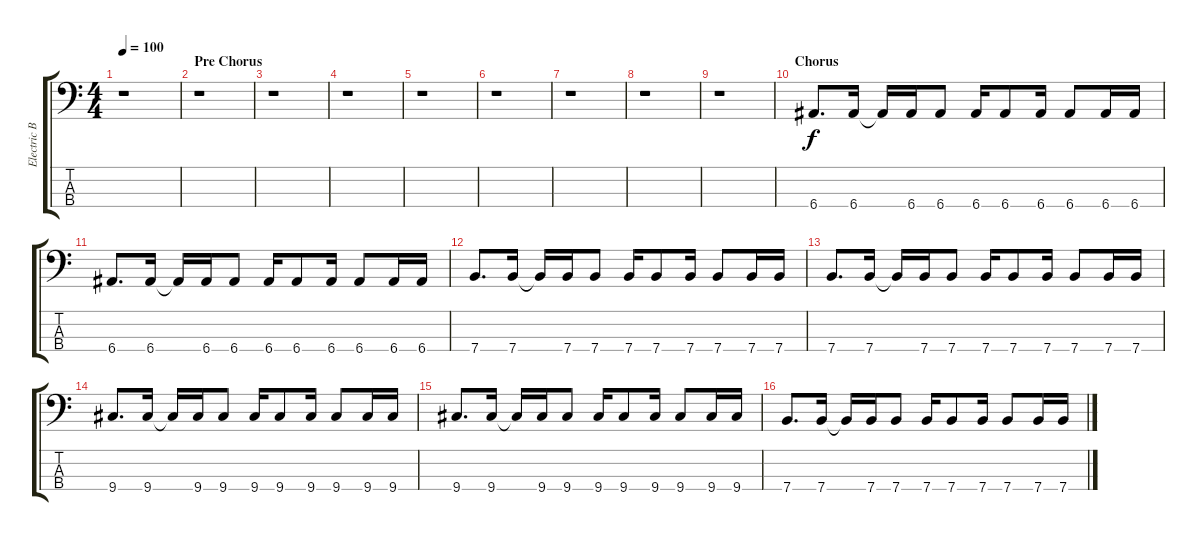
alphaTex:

\track ("Electric Bass" "Electric B") {instrument electricbassfinger}
\staff {score tabs}
\tuning (G2 D2 A1 E1) {hide}
\ts (4 4)
\tempo 100
\clef f4
\ks c
r.1{dy f} |
\section ("" "Pre Chorus")
r.1 |
r.1 |
r.1 |
r.1 |
r.1 |
r.1 |
r.1 |
r.1 |
\section ("" "Chorus")
6.4.8{d} 6.4.16 6.4{t}.16 6.4.16 6.4.8 6.4.16 6.4.8 6.4.16 6.4.8 6.4.16 6.4.16 |
6.4.8{d} 6.4.16 6.4{t}.16 6.4.16 6.4.8 6.4.16 6.4.8 6.4.16 6.4.8 6.4.16 6.4.16 |
7.4.8{d} 7.4.16 7.4{t}.16 7.4.16 7.4.8 7.4.16 7.4.8 7.4.16 7.4.8 7.4.16 7.4.16 |
7.4.8{d} 7.4.16 7.4{t}.16 7.4.16 7.4.8 7.4.16 7.4.8 7.4.16 7.4.8 7.4.16 7.4.16 |
9.4.8{d} 9.4.16 9.4{t}.16 9.4.16 9.4.8 9.4.16 9.4.8 9.4.16 9.4.8 9.4.16 9.4.16 |
9.4.8{d} 9.4.16 9.4{t}.16 9.4.16 9.4.8 9.4.16 9.4.8 9.4.16 9.4.8 9.4.16 9.4.16 |
7.4.8{d} 7.4.16 7.4{t}.16 7.4.16 7.4.8 7.4.16 7.4.8 7.4.16 7.4.8 7.4.16 7.4.16
